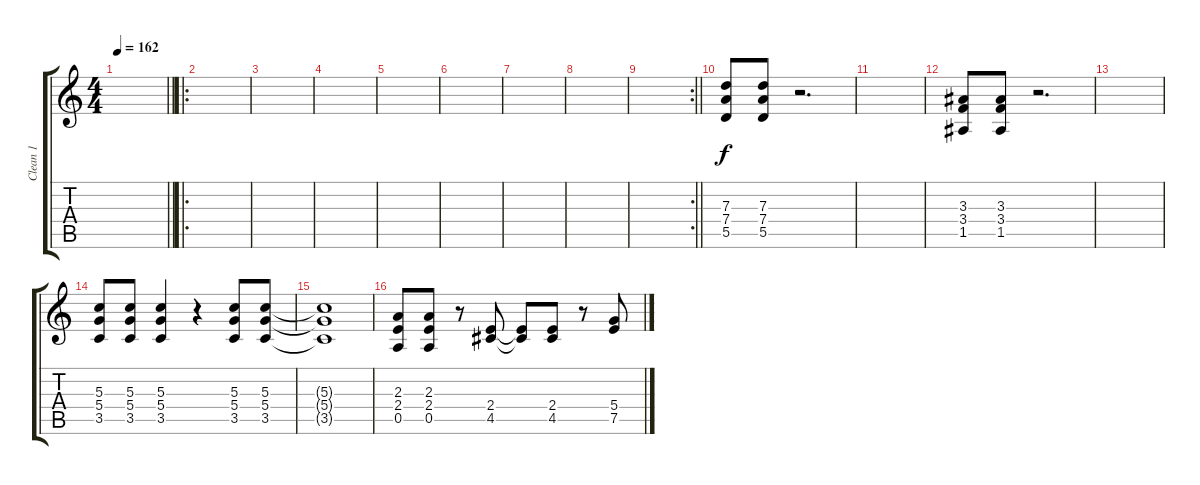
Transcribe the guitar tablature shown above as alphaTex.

\track ("Clean 1" "Clean 1") {instrument electricguitarclean}
\staff {score tabs}
\tuning (E4 B3 G3 D3 A2 D2) {hide}
\ts (4 4)
\tempo 162
\clef g2
\barLineRight lightlight
\ks c
|
\ro
|
|
|
|
|
|
|
\rc 2
\barLineRight lightlight
|
(7.3 7.4 5.5).8 (7.3 7.4 5.5).8 r.2{d} |
|
(3.3 3.4 1.5).8 (3.3 3.4 1.5).8 r.2{d} |
|
(5.3 5.4 3.5).8 (5.3 5.4 3.5).8 (5.3 5.4 3.5).4 r.4 (5.3 5.4 3.5).8 (5.3 5.4 3.5).8 |
(5.3{t} 5.4{t} 3.5{t}).1 |
(2.3 2.4 0.5).8 (2.3 2.4 0.5).8 r.8 (2.4 4.5).8 (2.4{t} 4.5{t}).8 (2.4 4.5).8 r.8 (5.4 7.5).8
